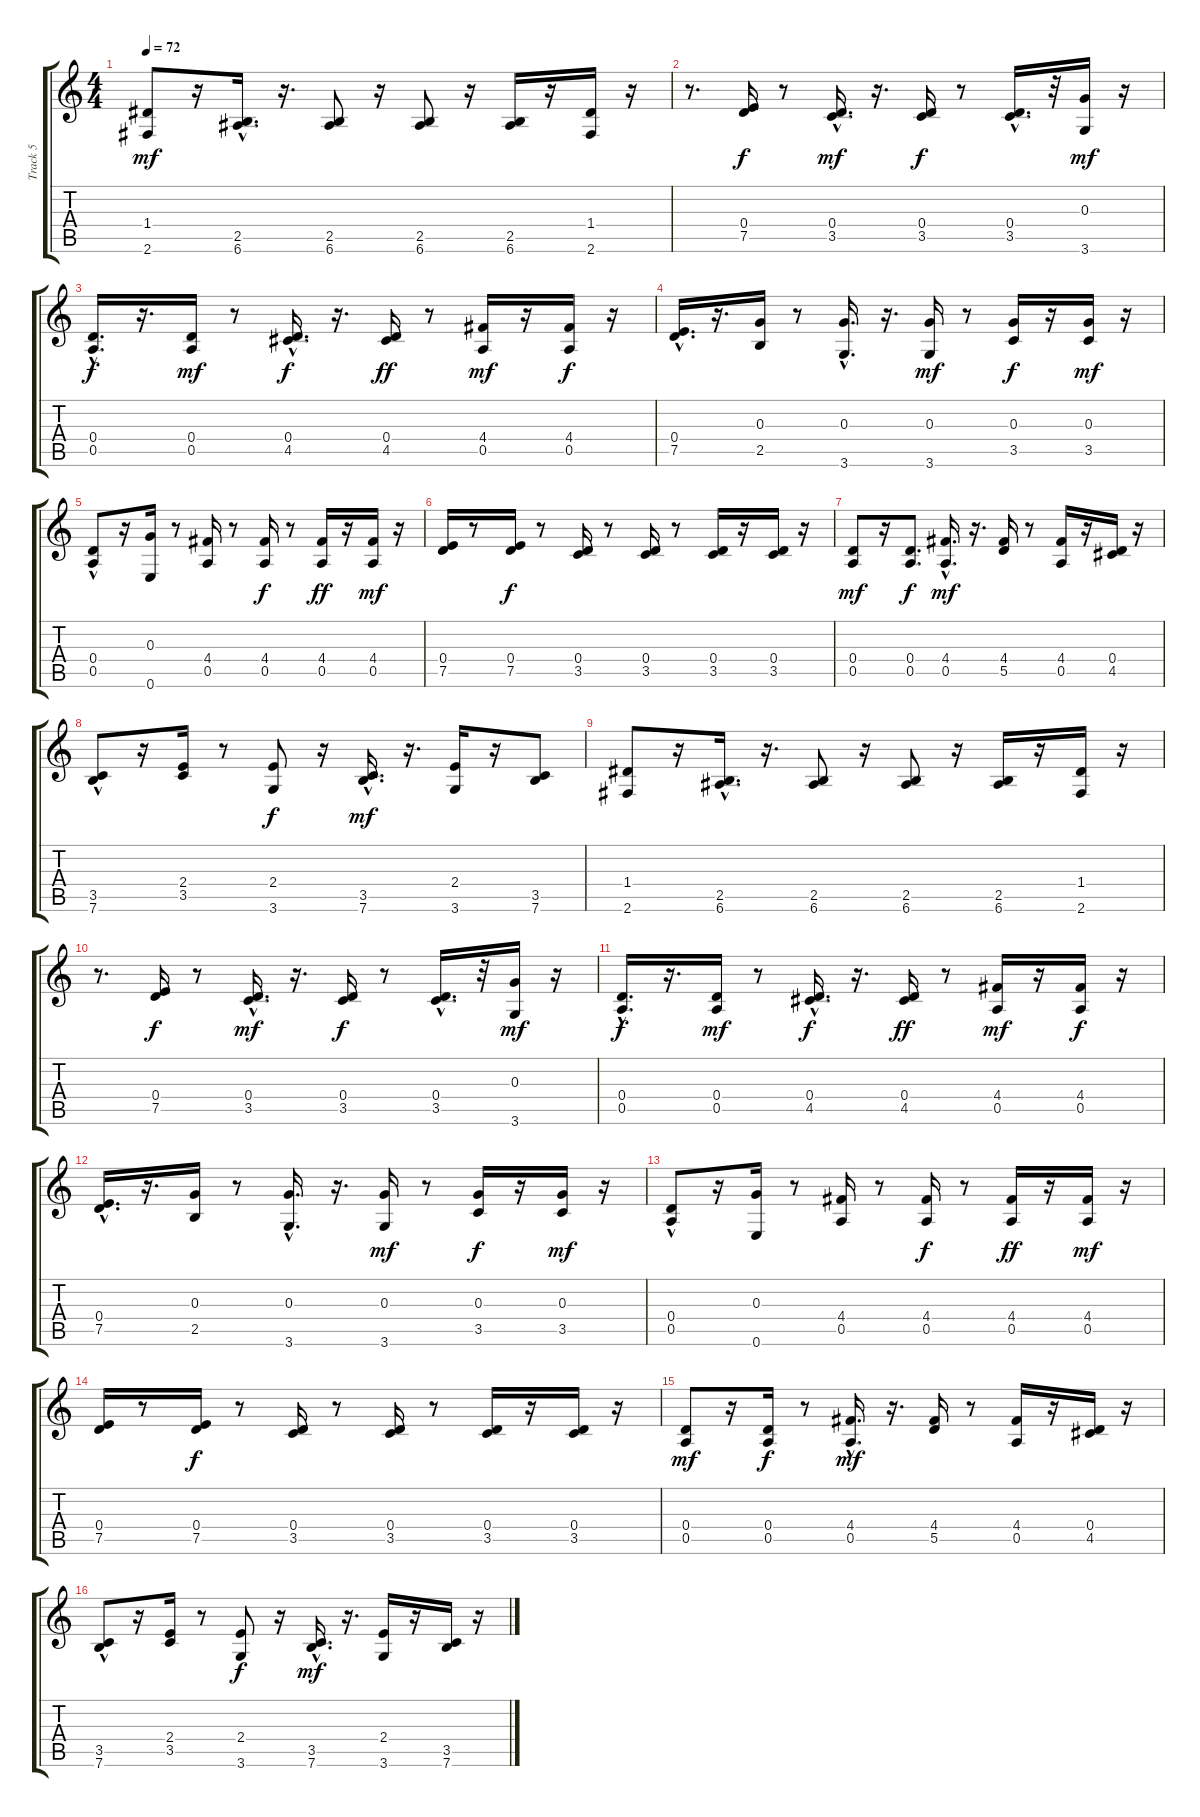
\track ("Track 5" "Track 5") {instrument electricguitarclean}
\staff {score tabs}
\tuning (E4 B3 G3 D3 A2 E2) {hide}
\ts (4 4)
\tempo 72
\clef g2
\ks c
(1.4 2.6).8{dy mf} r.16 (2.5 6.6{hac}).16{d} r.16{d} (2.5 6.6).8 r.16 (2.5 6.6).8 r.16 (2.5 6.6).16 r.16 (1.4 2.6).16 r.16 |
r.8{d} (0.4 7.5).16{dy f} r.8 (0.4{hac} 3.5{hac}).16{d dy mf} r.16{d} (0.4 3.5).16{dy f} r.8 (0.4{hac} 3.5{hac}).16{d} r.32 (0.3 3.6).16{dy mf} r.16 |
(0.4{hac} 0.5{hac}).16{d dy f} r.16{d} (0.4 0.5).16{dy mf} r.8 (0.4{hac} 4.5{hac}).16{d dy f} r.16{d} (0.4 4.5).16{dy ff} r.8 (4.4 0.5).16{dy mf} r.16 (4.4 0.5).16{dy f} r.16 |
(0.4{hac} 7.5{hac}).16{d} r.16{d} (0.3 2.5).16 r.8 (0.3{hac} 3.6).16{d} r.16{d} (0.3 3.6).16{dy mf} r.8 (0.3 3.5).16{dy f} r.16 (0.3 3.5).16{dy mf} r.16 |
(0.4{hac} 0.5).8 r.16 (0.3 0.6).16 r.8 (4.4 0.5).16 r.8 (4.4 0.5).16{dy f} r.8 (4.4 0.5).16{dy ff} r.16 (4.4 0.5).16{dy mf} r.16 |
(0.4 7.5).16 r.8 (0.4 7.5).16{dy f} r.8 (0.4 3.5).16 r.8 (0.4 3.5).16 r.8 (0.4 3.5).16 r.16 (0.4 3.5).16 r.16 |
(0.4 0.5).8{dy mf} r.16 (0.4 0.5).8{d dy f} (4.4{hac} 0.5{hac}).16{d dy mf} r.16{d} (4.4 5.5).16 r.8 (4.4 0.5).16 r.16 (0.4 4.5).16 r.16 |
(3.5 7.6{hac}).8 r.16 (2.4 3.5).16 r.8 (2.4 3.6).8{dy f} r.16 (3.5{hac} 7.6{hac}).16{d dy mf} r.16{d} (2.4 3.6).16 r.16 (3.5 7.6).8 |
(1.4 2.6).8 r.16 (2.5 6.6{hac}).16{d} r.16{d} (2.5 6.6).8 r.16 (2.5 6.6).8 r.16 (2.5 6.6).16 r.16 (1.4 2.6).16 r.16 |
r.8{d} (0.4 7.5).16{dy f} r.8 (0.4{hac} 3.5{hac}).16{d dy mf} r.16{d} (0.4 3.5).16{dy f} r.8 (0.4{hac} 3.5{hac}).16{d} r.32 (0.3 3.6).16{dy mf} r.16 |
(0.4{hac} 0.5{hac}).16{d dy f} r.16{d} (0.4 0.5).16{dy mf} r.8 (0.4{hac} 4.5{hac}).16{d dy f} r.16{d} (0.4 4.5).16{dy ff} r.8 (4.4 0.5).16{dy mf} r.16 (4.4 0.5).16{dy f} r.16 |
(0.4{hac} 7.5{hac}).16{d} r.16{d} (0.3 2.5).16 r.8 (0.3{hac} 3.6).16{d} r.16{d} (0.3 3.6).16{dy mf} r.8 (0.3 3.5).16{dy f} r.16 (0.3 3.5).16{dy mf} r.16 |
(0.4{hac} 0.5).8 r.16 (0.3 0.6).16 r.8 (4.4 0.5).16 r.8 (4.4 0.5).16{dy f} r.8 (4.4 0.5).16{dy ff} r.16 (4.4 0.5).16{dy mf} r.16 |
(0.4 7.5).16 r.8 (0.4 7.5).16{dy f} r.8 (0.4 3.5).16 r.8 (0.4 3.5).16 r.8 (0.4 3.5).16 r.16 (0.4 3.5).16 r.16 |
(0.4 0.5).8{dy mf} r.16 (0.4 0.5).16{dy f} r.8 (4.4{hac} 0.5{hac}).16{d dy mf} r.16{d} (4.4 5.5).16 r.8 (4.4 0.5).16 r.16 (0.4 4.5).16 r.16 |
(3.5 7.6{hac}).8 r.16 (2.4 3.5).16 r.8 (2.4 3.6).8{dy f} r.16 (3.5{hac} 7.6{hac}).16{d dy mf} r.16{d} (2.4 3.6).16 r.16 (3.5 7.6).16 r.16
